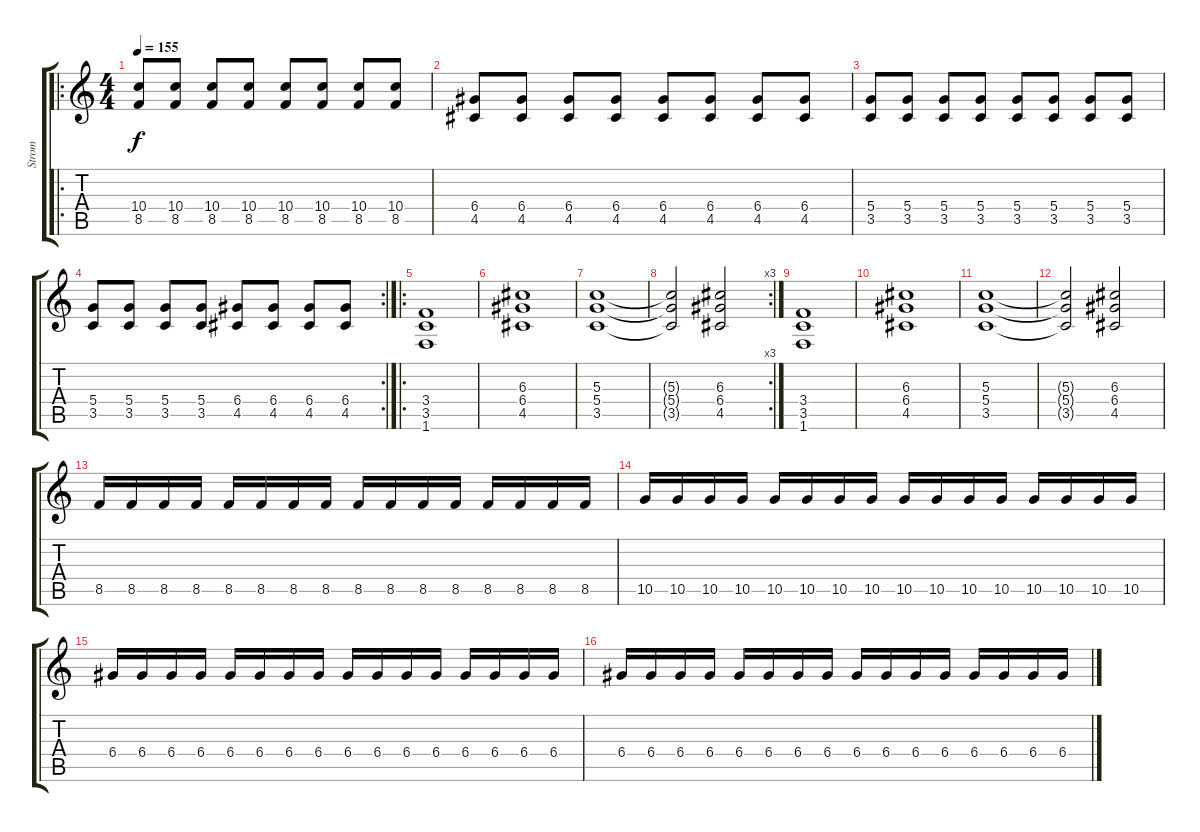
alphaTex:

\track ("Strom" "Strom") {instrument overdrivenguitar}
\staff {score tabs}
\tuning (E4 B3 G3 D3 A2 E2) {hide}
\ro
\ts (4 4)
\tempo 155
\clef g2
\ks c
(10.4 8.5).8{dy f} (10.4 8.5).8 (10.4 8.5).8 (10.4 8.5).8 (10.4 8.5).8 (10.4 8.5).8 (10.4 8.5).8 (10.4 8.5).8 |
(6.4 4.5).8 (6.4 4.5).8 (6.4 4.5).8 (6.4 4.5).8 (6.4 4.5).8 (6.4 4.5).8 (6.4 4.5).8 (6.4 4.5).8 |
(5.4 3.5).8 (5.4 3.5).8 (5.4 3.5).8 (5.4 3.5).8 (5.4 3.5).8 (5.4 3.5).8 (5.4 3.5).8 (5.4 3.5).8 |
\rc 2
(5.4 3.5).8 (5.4 3.5).8 (5.4 3.5).8 (5.4 3.5).8 (6.4 4.5).8 (6.4 4.5).8 (6.4 4.5).8 (6.4 4.5).8 |
\ro
(3.4 3.5 1.6).1 |
(6.3 6.4 4.5).1 |
(5.3 5.4 3.5).1 |
\rc 3
(5.3{t} 5.4{t} 3.5{t}).2 (6.3 6.4 4.5).2 |
(3.4 3.5 1.6).1 |
(6.3 6.4 4.5).1 |
(5.3 5.4 3.5).1 |
(5.3{t} 5.4{t} 3.5{t}).2 (6.3 6.4 4.5).2 |
8.5.16 8.5.16 8.5.16 8.5.16 8.5.16 8.5.16 8.5.16 8.5.16 8.5.16 8.5.16 8.5.16 8.5.16 8.5.16 8.5.16 8.5.16 8.5.16 |
10.5.16 10.5.16 10.5.16 10.5.16 10.5.16 10.5.16 10.5.16 10.5.16 10.5.16 10.5.16 10.5.16 10.5.16 10.5.16 10.5.16 10.5.16 10.5.16 |
6.4.16 6.4.16 6.4.16 6.4.16 6.4.16 6.4.16 6.4.16 6.4.16 6.4.16 6.4.16 6.4.16 6.4.16 6.4.16 6.4.16 6.4.16 6.4.16 |
6.4.16 6.4.16 6.4.16 6.4.16 6.4.16 6.4.16 6.4.16 6.4.16 6.4.16 6.4.16 6.4.16 6.4.16 6.4.16 6.4.16 6.4.16 6.4.16
